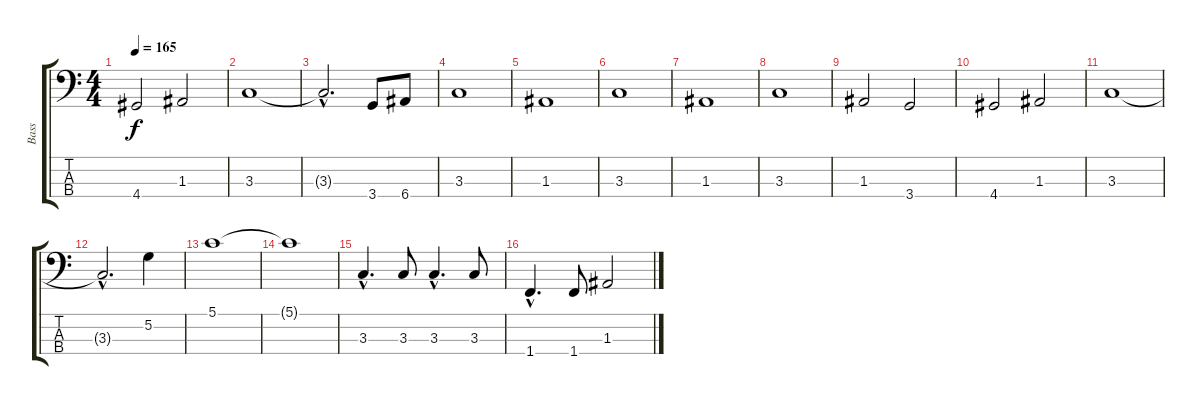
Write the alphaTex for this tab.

\track ("Bass" "Bass") {instrument fretlessbass}
\staff {score tabs}
\tuning (G2 D2 A1 E1) {hide}
\ts (4 4)
\tempo 165
\clef f4
\ks c
4.4.2{dy f} 1.3.2 |
3.3.1 |
3.3{hac t}.2{d} 3.4.8 6.4.8 |
3.3.1 |
1.3.1 |
3.3.1 |
1.3.1 |
3.3.1 |
1.3.2 3.4.2 |
4.4.2 1.3.2 |
3.3.1 |
3.3{hac t}.2{d} 5.2.4 |
5.1.1 |
5.1{t}.1 |
3.3{hac}.4{d} 3.3.8 3.3{hac}.4{d} 3.3.8 |
1.4{hac}.4{d} 1.4.8 1.3.2
